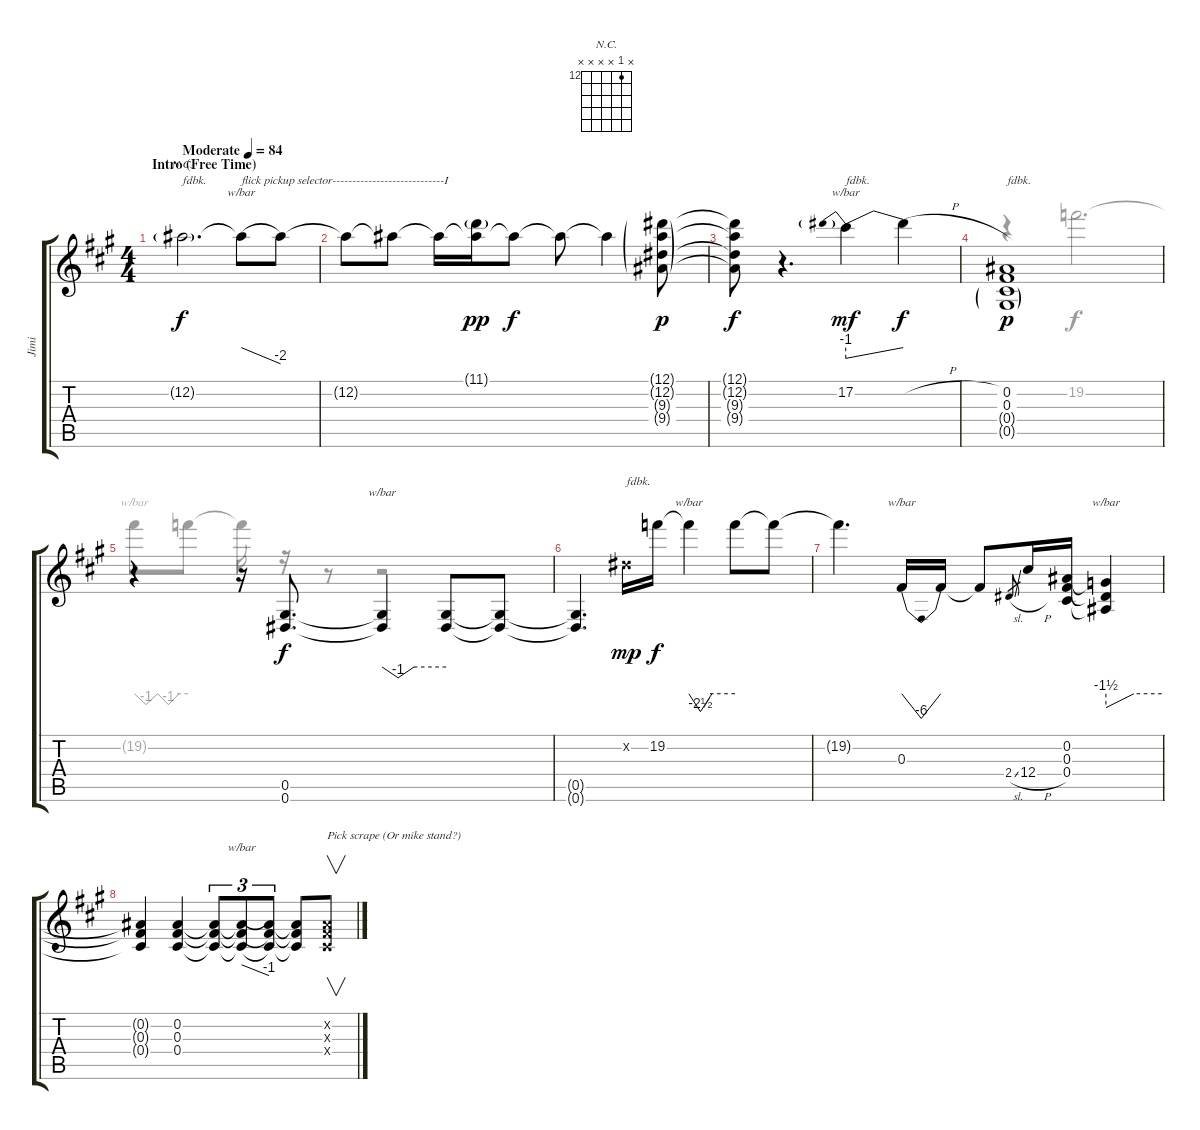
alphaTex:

\track ("Jimi" "Jimi") {instrument overdrivenguitar}
\staff {score tabs}
\tuning (Eb4 Bb3 Gb3 Db3 Ab2 Eb2) {hide}
\chord ("N.C." x 12 x x x x) {firstfret 12}
\voice
\ts (4 4)
\section ("" "Intro (Free Time)")
\tempo (84 "Moderate")
\clef g2
\ks a
12.2{g}.2{d ch "N.C." txt "fdbk." dy f instrument overdrivenguitar} 12.2{t}.8{tbe (dive default 0 0 60 -8) txt "flick pickup selector----------------------------I"} 12.2{t}.8 |
12.2{t}.8 12.2{t}.8 12.2{t}.16 (11.1{g} 12.2{t}).16{dy pp} 12.2{t}.8{dy f} 12.2{t}.8 12.2{t}.4 (12.1{g} 12.2{g} 9.3{g} 9.4{g}).8{dy p} |
(12.1{t} 12.2{t} 9.3{t} 9.4{t}).8{dy f} r.4{d} 17.2.4{tbe (predivedive default 0 -4 60 0) txt "fdbk." dy mf} 17.2{h t}.4{dy f} |
(0.2 0.3 0.4{g} 0.5{g}).1{txt "fdbk." dy p} |
r.4 r.16 (0.5 0.6).8{d dy f} (0.5{t} 0.6{t}).4{tbe (custom default 0 0 15 -4 30 0 60 0)} (0.5{t} 0.6{t}).8 (0.5{t} 0.6{t}).8 |
(0.5{t} 0.6{t}).4{d} 5.2{x}.16{txt "fdbk." dy mp} 19.2.16{dy f} 19.2{t}.4{tbe (custom default 0 0 15 -10 30 0 60 0)} 19.2{t}.8 19.2{t}.8 |
19.2{t}.4{d} 0.3.16{tbe (dip default 0 0 30 -24 60 0)} 0.3{t}.16 0.3{t}.8 2.4{sl}.8{gr} 12.4{h}.16 (0.2 0.3 0.4).16 (0.2{t} 0.3{t} 0.4{t}).4{tbe (custom default 0 -6 30 0 60 0)} |
(0.2{t} 0.3{t} 0.4{t}).4 (0.2 0.3 0.4).4 (0.2{t} 0.3{t} 0.4{t}).8{tu (3 2)} (0.2{t} 0.3{t} 0.4{t}).8{tu (3 2) tbe (dive default 0 0 60 -4)} (0.2{t} 0.3{t} 0.4{t}).8{tu (3 2)} (0.2{t} 0.3{t} 0.4{t}).8 (0.2{x} 0.3{x} 0.4{x}).8{v txt "Pick scrape (Or mike stand?)"}
\voice
\clef g2
\ottava regular
\simile none
\ks a
|
|
|
r.4 19.2.2{d} |
19.2{t}.8{tbe (custom default 0 0 13 -4 26 0 38 -4 50 0 60 0)} 19.2{t}.8 19.2{t}.16 r.16 r.8 r.2 |
|
|
